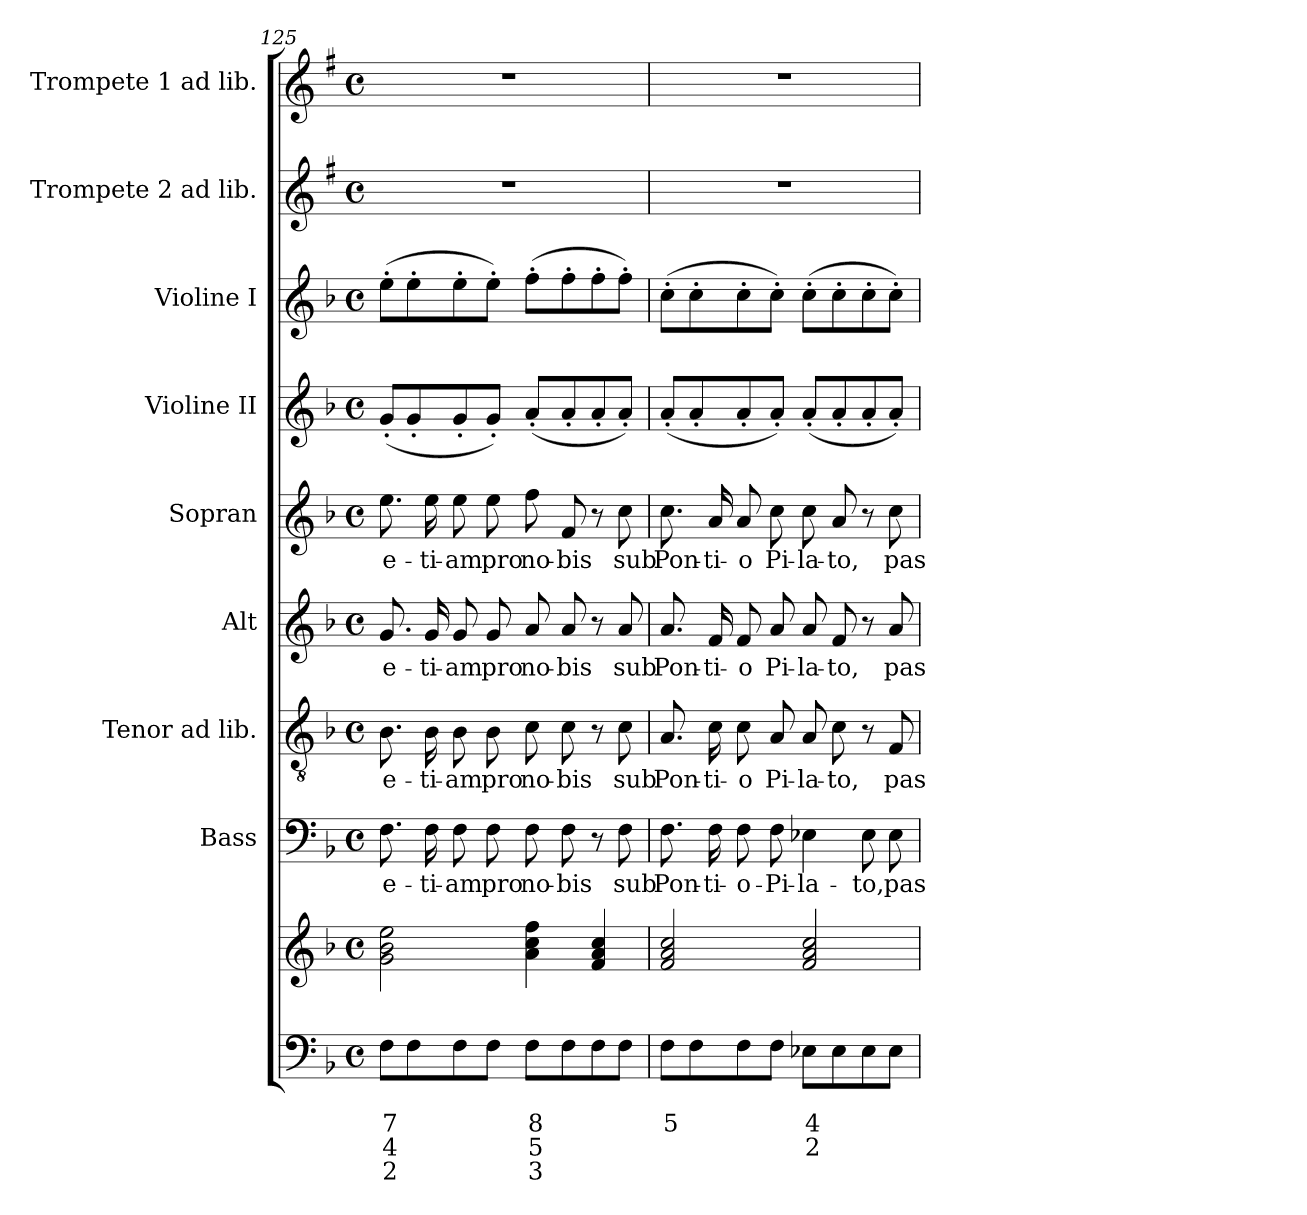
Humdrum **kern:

**kern	**text	**text	**text	**text	**kern	**kern	**text	**kern	**text	**kern	**text	**kern	**text	**kern	**kern	**kern	**kern
*part9	*part9	*part9	*part9	*part9	*part9	*part8	*part8	*part7	*part7	*part6	*part6	*part5	*part5	*part4	*part3	*part2	*part1
*staff10	*staff10	*staff10	*staff10	*staff10	*staff9	*staff8	*staff8	*staff7	*staff7	*staff6	*staff6	*staff5	*staff5	*staff4	*staff3	*staff2	*staff1
*	*	*	*	*	*	*I"Bass	*	*I"Tenor ad lib.	*	*I"Alt	*	*I"Sopran	*	*I"Violine II	*I"Violine I	*I"Trompete 2 ad lib.	*I"Trompete 1 ad lib.
*	*	*	*	*	*	*I'B.	*	*I'T.	*	*I'A.	*	*I'S.	*	*I'Vl. II	*I'Vl. I	*I'Trp. 2	*I'Trp. 1
*clefF4	*	*	*	*	*clefG2	*clefF4	*	*clefGv2	*	*clefG2	*	*clefG2	*	*clefG2	*clefG2	*clefG2	*clefG2
*	*	*	*	*	*	*	*	*	*	*	*	*	*	*	*	*ITrd1c2	*ITrd1c2
*k[b-]	*	*	*	*	*k[b-]	*k[b-]	*	*k[b-]	*	*k[b-]	*	*k[b-]	*	*k[b-]	*k[b-]	*k[b-]	*k[b-]
*F:	*	*	*	*	*F:	*F:	*	*F:	*	*F:	*	*F:	*	*F:	*F:	*F:	*F:
*M4/4	*	*	*	*	*M4/4	*M4/4	*	*M4/4	*	*M4/4	*	*M4/4	*	*M4/4	*M4/4	*M4/4	*M4/4
*met(c)	*	*	*	*	*met(c)	*met(c)	*	*met(c)	*	*met(c)	*	*met(c)	*	*met(c)	*met(c)	*met(c)	*met(c)
=125	=125	=125	=125	=125	=125	=125	=125	=125	=125	=125	=125	=125	=125	=125	=125	=125	=125
!	!	!LO:LY:b	!LO:LY:b	!LO:LY:b	!	!	!LO:LY:b	!	!LO:LY:b	!	!LO:LY:b	!	!LO:LY:b	!	!	!	!
8F\L	.	7	4	2	2g\ 2b-\ 2ee\	8.F\	e-	8.B-\	e-	8.g/	e-	8.ee\	e-	(<8g'</L	(>8ee'>\L	1r	1r
8F\	.	.	.	.	.	.	.	.	.	.	.	.	.	8g'</	8ee'>\	.	.
!	!	!	!	!	!	!	!LO:LY:b	!	!LO:LY:b	!	!LO:LY:b	!	!LO:LY:b	!	!	!	!
.	.	.	.	.	.	16F\	-ti-	16B-\	-ti-	16g/	-ti-	16ee\	-ti-	.	.	.	.
!	!	!LO:LY:b	!LO:LY:b	!LO:LY:b	!	!	!LO:LY:b	!	!LO:LY:b	!	!LO:LY:b	!	!LO:LY:b	!	!	!	!
8F\	.	_	_	_	.	8F\	-am	8B-\	-am	8g/	-am	8ee\	-am	8g'</	8ee'>\	.	.
!	!	!	!	!	!	!	!LO:LY:b	!	!LO:LY:b	!	!LO:LY:b	!	!LO:LY:b	!	!	!	!
8F\J	.	.	.	.	.	8F\	pro	8B-\	pro	8g/	pro	8ee\	pro	8g'</J)	8ee'>\J)	.	.
!	!	!LO:LY:b	!LO:LY:b	!LO:LY:b	!	!	!LO:LY:b	!	!LO:LY:b	!	!LO:LY:b	!	!LO:LY:b	!	!	!	!
8F\L	.	8	5	3	4a\ 4cc\ 4ff\	8F\	no-	8c\	no-	8a/	no-	8ff\	no-	(<8a'</L	(>8ff'>\L	.	.
!	!	!	!	!	!	!	!LO:LY:b	!	!LO:LY:b	!	!LO:LY:b	!	!LO:LY:b	!	!	!	!
8F\	.	.	.	.	.	8F\	-bis	8c\	-bis	8a/	-bis	8f/	-bis	8a'</	8ff'>\	.	.
!	!	!LO:LY:b	!LO:LY:b	!LO:LY:b	!	!	!	!	!	!	!	!	!	!	!	!	!
8F\	.	_	_	_	4f/ 4a/ 4cc/	8r	.	8r	.	8r	.	8r	.	8a'</	8ff'>\	.	.
!	!	!	!	!	!	!	!LO:LY:b	!	!LO:LY:b	!	!LO:LY:b	!	!LO:LY:b	!	!	!	!
8F\J	.	.	.	.	.	8F\	sub	8c\	sub	8a/	sub	8cc\	sub	8a'</J)	8ff'>\J)	.	.
!!LO:LB:g=z
=126	=126	=126	=126	=126	=126	=126	=126	=126	=126	=126	=126	=126	=126	=126	=126	=126	=126
!	!	!LO:LY:b	!	!	!	!	!LO:LY:b	!	!LO:LY:b	!	!LO:LY:b	!	!LO:LY:b	!	!	!	!
8F\L	.	5	.	.	2f/ 2a/ 2cc/	8.F\	Pon-	8.A/	Pon-	8.a/	Pon-	8.cc\	Pon-	(<8a'</L	(>8cc'>\L	1r	1r
8F\	.	.	.	.	.	.	.	.	.	.	.	.	.	8a'</	8cc'>\	.	.
!	!	!	!	!	!	!	!LO:LY:b	!	!LO:LY:b	!	!LO:LY:b	!	!LO:LY:b	!	!	!	!
.	.	.	.	.	.	16F\	-ti-	16c\	-ti-	16f/	-ti-	16a/	-ti-	.	.	.	.
!	!	!LO:LY:b	!	!	!	!	!LO:LY:b	!	!LO:LY:b	!	!LO:LY:b	!	!LO:LY:b	!	!	!	!
8F\	.	_	.	.	.	8F\	-o-	8c\	-o	8f/	-o	8a/	-o	8a'</	8cc'>\	.	.
!	!	!	!	!	!	!	!LO:LY:b	!	!LO:LY:b	!	!LO:LY:b	!	!LO:LY:b	!	!	!	!
8F\J	.	.	.	.	.	8F\	-Pi-	8A/	Pi-	8a/	Pi-	8cc\	Pi-	8a'</J)	8cc'>\J)	.	.
!	!	!LO:LY:b	!LO:LY:b	!	!	!	!LO:LY:b	!	!LO:LY:b	!	!LO:LY:b	!	!LO:LY:b	!	!	!	!
8E-X\L	.	4	2	.	2f/ 2a/ 2cc/	4E-X\	-la-	8A/	-la-	8a/	-la-	8cc\	-la-	(<8a'</L	(>8cc'>\L	.	.
!	!	!	!	!	!	!	!	!	!LO:LY:b	!	!LO:LY:b	!	!LO:LY:b	!	!	!	!
8E-\	.	.	.	.	.	.	.	8c\	-to,	8f/	-to,	8a/	-to,	8a'</	8cc'>\	.	.
!	!	!	!	!	!	!	!LO:LY:b	!	!	!	!	!	!	!	!	!	!
8E-\	.	.	.	.	.	8E-\	-to,	8r	.	8r	.	8r	.	8a'</	8cc'>\	.	.
!	!	!	!	!	!	!	!LO:LY:b	!	!LO:LY:b	!	!LO:LY:b	!	!LO:LY:b	!	!	!	!
8E-\J	.	.	.	.	.	8E-\	pas-	8F/	pas-	8a/	pas-	8cc\	pas-	8a'</J)	8cc'>\J)	.	.
=	=	=	=	=	=	=	=	=	=	=	=	=	=	=	=	=	=
*-	*-	*-	*-	*-	*-	*-	*-	*-	*-	*-	*-	*-	*-	*-	*-	*-	*-
